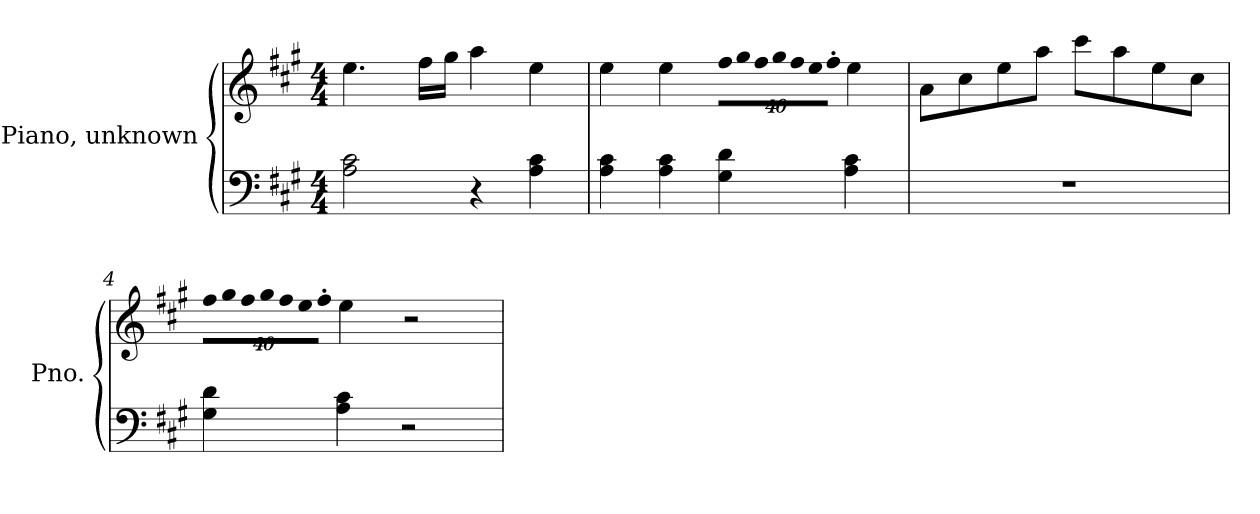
**kern	**kern
*part1	*part1
*staff2	*staff1
*I"Piano, unknown	*
*I'Pno.	*
*clefF4	*clefG2
*k[f#c#g#]	*k[f#c#g#]
*M4/4	*M4/4
*MM120	*MM120
=1	=1
2A\ 2c#\	4.ee\
.	16ff#\LL
.	16gg#\JJ
4r	4aa\
4A\ 4c#\	4ee\
=2	=2
4A\ 4c#\	4ee\
4A\ 4c#\	4ee\
*	*Xbrackettup
!	!LO:N:vis=32
4G#\ 4d\	640%23ff#\LLL
!	!LO:N:vis=32
.	640%23gg#\
!	!LO:N:vis=32
.	640%23ff#\
!	!LO:N:vis=32
.	640%23gg#\
!	!LO:N:vis=32
.	640%23ff#\
!	!LO:N:vis=32
.	640%23ee\
!	!LO:N:vis=32
.	640%23ff#'\JJJ
4A\ 4c#\	.
.	4ee\
640ryy	.
=3	=3
1r	8a\L
.	8cc#\
.	8ee\
.	8aa\J
.	8ccc#\L
.	8aa\
.	8ee\
.	8cc#\J
=4	=4
!	!LO:N:vis=32
4G#\ 4d\	640%23ff#\LLL
!	!LO:N:vis=32
.	640%23gg#\
!	!LO:N:vis=32
.	640%23ff#\
!	!LO:N:vis=32
.	640%23gg#\
!	!LO:N:vis=32
.	640%23ff#\
!	!LO:N:vis=32
.	640%23ee\
!	!LO:N:vis=32
.	640%23ff#'\JJJ
4A\ 4c#\	.
.	4ee\
2r	.
.	2r
640ryy	.
=	=
*-	*-
